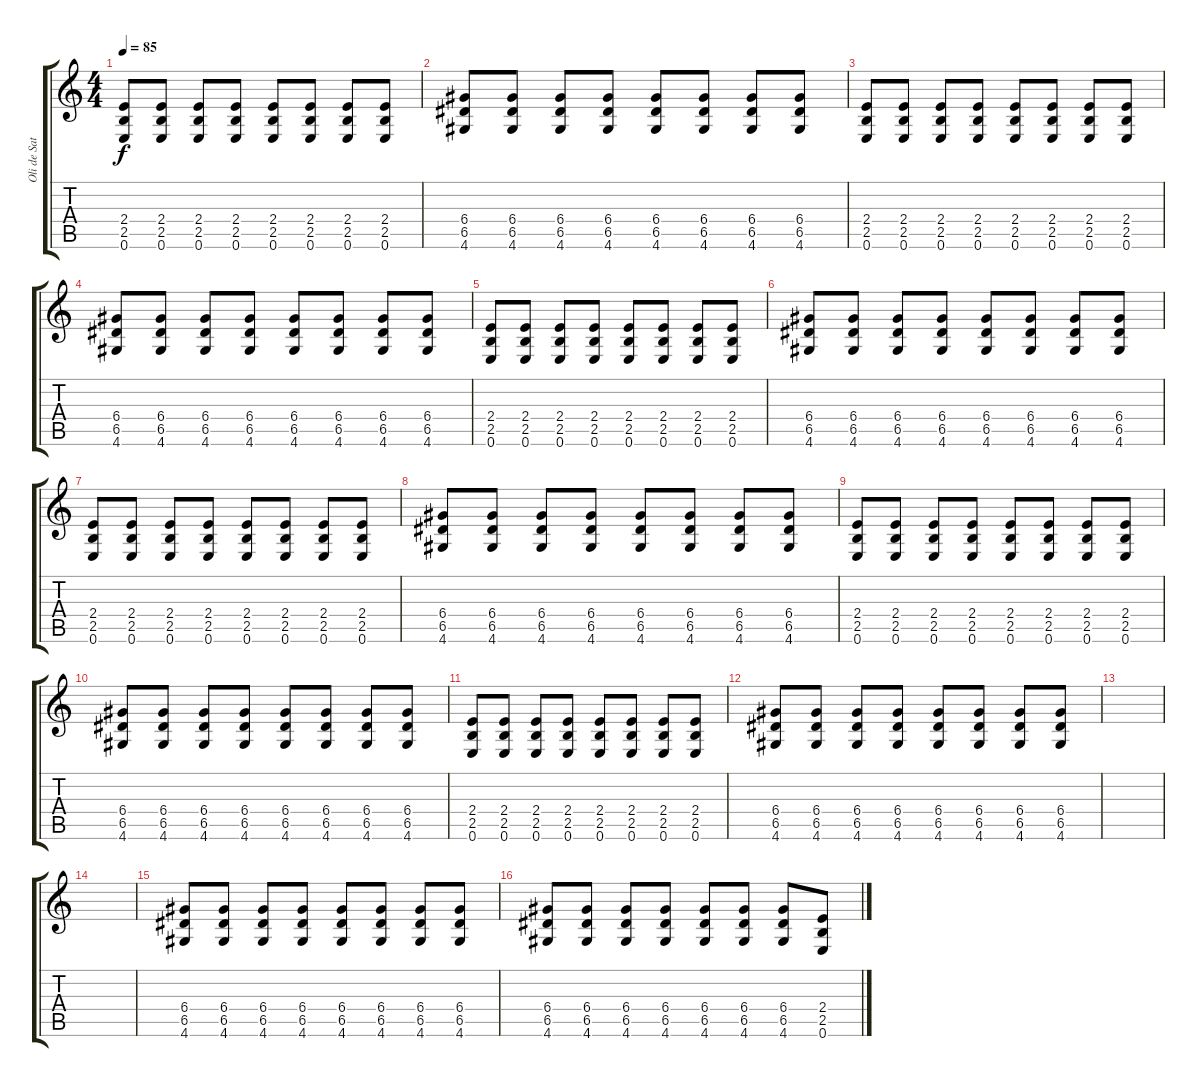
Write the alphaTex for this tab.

\track ("Oli de Sat" "Oli de Sat") {instrument overdrivenguitar}
\staff {score tabs}
\tuning (E4 B3 G3 D3 A2 E2) {hide}
\ts (4 4)
\tempo 85
\clef g2
\ks c
(2.4 2.5 0.6).8{dy f} (2.4 2.5 0.6).8 (2.4 2.5 0.6).8 (2.4 2.5 0.6).8 (2.4 2.5 0.6).8 (2.4 2.5 0.6).8 (2.4 2.5 0.6).8 (2.4 2.5 0.6).8 |
(6.4 6.5 4.6).8 (6.4 6.5 4.6).8 (6.4 6.5 4.6).8 (6.4 6.5 4.6).8 (6.4 6.5 4.6).8 (6.4 6.5 4.6).8 (6.4 6.5 4.6).8 (6.4 6.5 4.6).8 |
(2.4 2.5 0.6).8 (2.4 2.5 0.6).8 (2.4 2.5 0.6).8 (2.4 2.5 0.6).8 (2.4 2.5 0.6).8 (2.4 2.5 0.6).8 (2.4 2.5 0.6).8 (2.4 2.5 0.6).8 |
(6.4 6.5 4.6).8 (6.4 6.5 4.6).8 (6.4 6.5 4.6).8 (6.4 6.5 4.6).8 (6.4 6.5 4.6).8 (6.4 6.5 4.6).8 (6.4 6.5 4.6).8 (6.4 6.5 4.6).8 |
(2.4 2.5 0.6).8 (2.4 2.5 0.6).8 (2.4 2.5 0.6).8 (2.4 2.5 0.6).8 (2.4 2.5 0.6).8 (2.4 2.5 0.6).8 (2.4 2.5 0.6).8 (2.4 2.5 0.6).8 |
(6.4 6.5 4.6).8 (6.4 6.5 4.6).8 (6.4 6.5 4.6).8 (6.4 6.5 4.6).8 (6.4 6.5 4.6).8 (6.4 6.5 4.6).8 (6.4 6.5 4.6).8 (6.4 6.5 4.6).8 |
(2.4 2.5 0.6).8 (2.4 2.5 0.6).8 (2.4 2.5 0.6).8 (2.4 2.5 0.6).8 (2.4 2.5 0.6).8 (2.4 2.5 0.6).8 (2.4 2.5 0.6).8 (2.4 2.5 0.6).8 |
(6.4 6.5 4.6).8 (6.4 6.5 4.6).8 (6.4 6.5 4.6).8 (6.4 6.5 4.6).8 (6.4 6.5 4.6).8 (6.4 6.5 4.6).8 (6.4 6.5 4.6).8 (6.4 6.5 4.6).8 |
(2.4 2.5 0.6).8 (2.4 2.5 0.6).8 (2.4 2.5 0.6).8 (2.4 2.5 0.6).8 (2.4 2.5 0.6).8 (2.4 2.5 0.6).8 (2.4 2.5 0.6).8 (2.4 2.5 0.6).8 |
(6.4 6.5 4.6).8 (6.4 6.5 4.6).8 (6.4 6.5 4.6).8 (6.4 6.5 4.6).8 (6.4 6.5 4.6).8 (6.4 6.5 4.6).8 (6.4 6.5 4.6).8 (6.4 6.5 4.6).8 |
(2.4 2.5 0.6).8 (2.4 2.5 0.6).8 (2.4 2.5 0.6).8 (2.4 2.5 0.6).8 (2.4 2.5 0.6).8 (2.4 2.5 0.6).8 (2.4 2.5 0.6).8 (2.4 2.5 0.6).8 |
(6.4 6.5 4.6).8 (6.4 6.5 4.6).8 (6.4 6.5 4.6).8 (6.4 6.5 4.6).8 (6.4 6.5 4.6).8 (6.4 6.5 4.6).8 (6.4 6.5 4.6).8 (6.4 6.5 4.6).8 |
|
|
(6.4 6.5 4.6).8 (6.4 6.5 4.6).8 (6.4 6.5 4.6).8 (6.4 6.5 4.6).8 (6.4 6.5 4.6).8 (6.4 6.5 4.6).8 (6.4 6.5 4.6).8 (6.4 6.5 4.6).8 |
(6.4 6.5 4.6).8 (6.4 6.5 4.6).8 (6.4 6.5 4.6).8 (6.4 6.5 4.6).8 (6.4 6.5 4.6).8 (6.4 6.5 4.6).8 (6.4 6.5 4.6).8 (2.4 2.5 0.6).8
